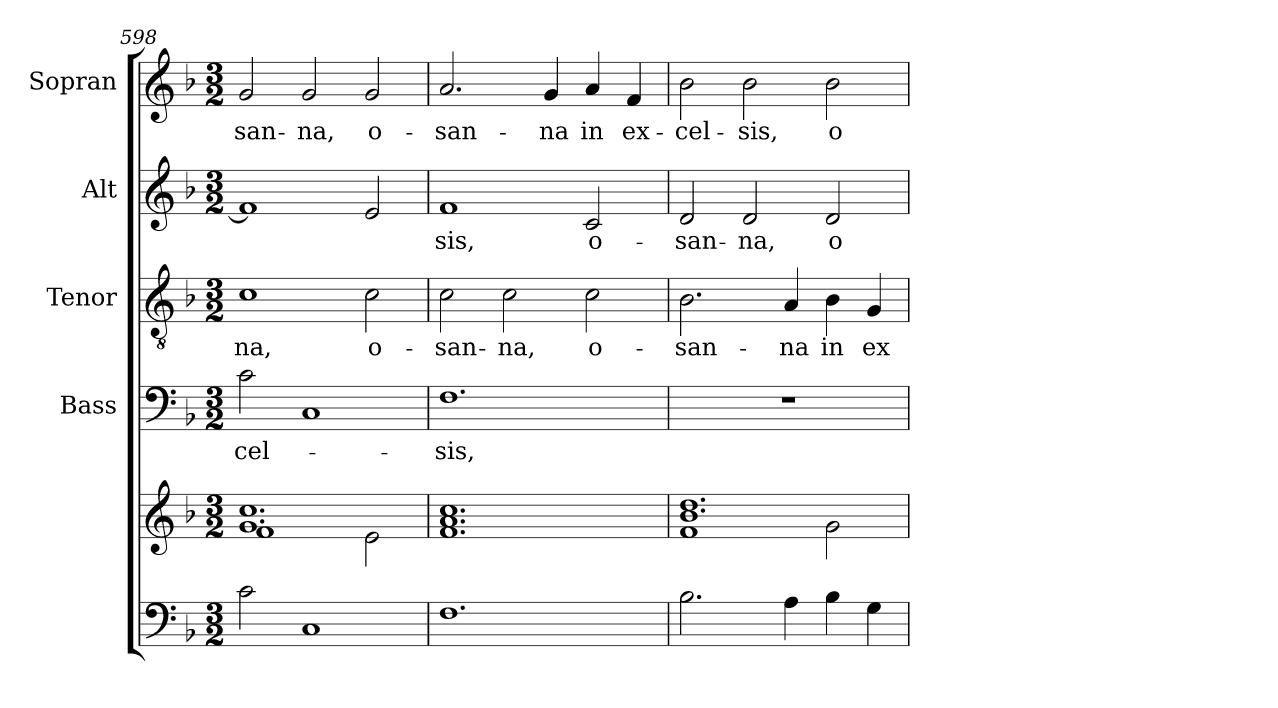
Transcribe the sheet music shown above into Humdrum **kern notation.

**kern	**kern	**kern	**text	**kern	**text	**kern	**text	**kern	**text
*part5	*part5	*part4	*part4	*part3	*part3	*part2	*part2	*part1	*part1
*staff6	*staff5	*staff4	*staff4	*staff3	*staff3	*staff2	*staff2	*staff1	*staff1
*	*	*I"Bass	*	*I"Tenor	*	*I"Alt	*	*I"Sopran	*
*	*	*I'B.	*	*I'T.	*	*I'A.	*	*I'S.	*
*clefF4	*clefG2	*clefF4	*	*clefGv2	*	*clefG2	*	*clefG2	*
*k[b-]	*k[b-]	*k[b-]	*	*k[b-]	*	*k[b-]	*	*k[b-]	*
*F:	*F:	*F:	*	*F:	*	*F:	*	*F:	*
*M3/2	*M3/2	*M3/2	*	*M3/2	*	*M3/2	*	*M3/2	*
=598	=598	=598	=598	=598	=598	=598	=598	=598	=598
*	*^	*	*	*	*	*	*	*	*
!	!	!	!	!LO:LY:b	!	!LO:LY:b	!	!	!	!LO:LY:b
2c\	1.g 1.cc	1f	2c\	-cel-	1c	-na,	1f]	.	2g/	-san-
!	!	!	!	!	!	!	!	!	!	!LO:LY:b
1C	.	.	1C	.	.	.	.	.	2g/	-na,
!	!	!	!	!	!	!LO:LY:b	!	!	!	!LO:LY:b
.	.	2e\	.	.	2c\	o-	2e/	.	2g/	o-
=599	=599	=599	=599	=599	=599	=599	=599	=599	=599	=599
!	!	!	!	!LO:LY:b	!	!LO:LY:b	!	!LO:LY:b	!	!LO:LY:b
*	*v	*v	*	*	*	*	*	*	*	*
1.F	1.f 1.a 1.cc	1.F	-sis,	2c\	-san-	1f	-sis,	2.a/	-san-
!	!	!	!	!	!LO:LY:b	!	!	!	!
.	.	.	.	2c\	-na,	.	.	.	.
!	!	!	!	!	!	!	!	!	!LO:LY:b
.	.	.	.	.	.	.	.	4g/	-na
!	!	!	!	!	!LO:LY:b	!	!LO:LY:b	!	!LO:LY:b
.	.	.	.	2c\	o-	2c/	o-	4a/	in
!	!	!	!	!	!	!	!	!	!LO:LY:b
.	.	.	.	.	.	.	.	4f/	ex-
!!LO:PB:g=z
=600	=600	=600	=600	=600	=600	=600	=600	=600	=600
*	*^	*	*	*	*	*	*	*	*
!	!	!	!	!	!	!LO:LY:b	!	!LO:LY:b	!	!LO:LY:b
2.B-\	1.b- 1.dd	1f	1.r	.	2.B-\	-san-	2d/	-san-	2b-\	-cel-
!	!	!	!	!	!	!	!	!LO:LY:b	!	!LO:LY:b
.	.	.	.	.	.	.	2d/	-na,	2b-\	-sis,
!	!	!	!	!	!	!LO:LY:b	!	!	!	!
4A\	.	.	.	.	4A/	-na	.	.	.	.
!	!	!	!	!	!	!LO:LY:b	!	!LO:LY:b	!	!LO:LY:b
4B-\	.	2g\	.	.	4B-\	in	2d/	o-	2b-\	o-
!	!	!	!	!	!	!LO:LY:b	!	!	!	!
4G\	.	.	.	.	4G/	ex-	.	.	.	.
*	*v	*v	*	*	*	*	*	*	*	*
=	=	=	=	=	=	=	=	=	=
*-	*-	*-	*-	*-	*-	*-	*-	*-	*-
